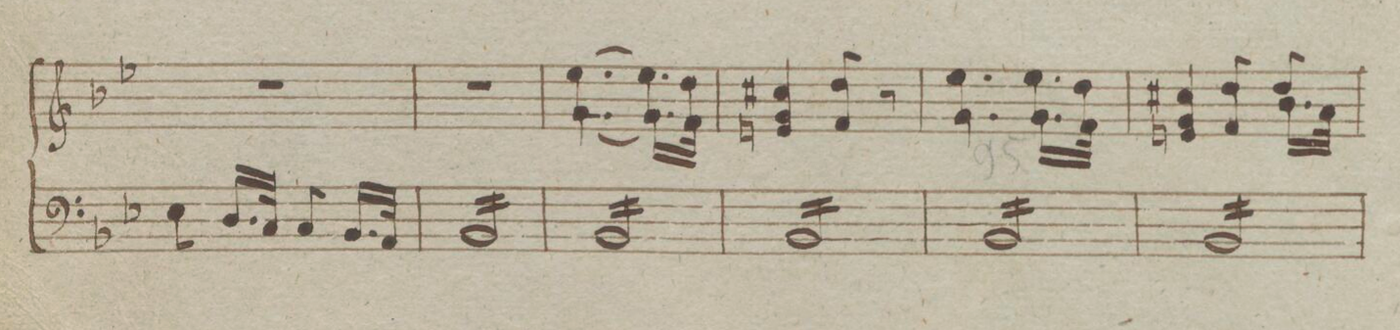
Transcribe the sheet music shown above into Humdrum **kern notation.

**kern
*I"Organo.
*clefF4
*k[b-e-]
*M2/4
8E-\
16.D/LL
32C/JJk
8C/
16.BB-/LL
32AA/JJk
=90
16BB-/LL
16BB-/
16BB-/
16BB-/
16BB-/
16BB-/
16BB-/
16BB-/JJ
=91
16BB-/LL
16BB-/
16BB-/
16BB-/
16BB-/
16BB-/
16BB-/
16BB-/JJ
=92
16BB-/LL
16BB-/
16BB-/
16BB-/
16BB-/
16BB-/
16BB-/
16BB-/JJ
=93
16BB-/LL
16BB-/
16BB-/
16BB-/
16BB-/
16BB-/
16BB-/
16BB-/JJ
=94
16BB-/LL
16BB-/
16BB-/
16BB-/
16BB-/
16BB-/
16BB-/
16BB-/JJ
=95
*-
